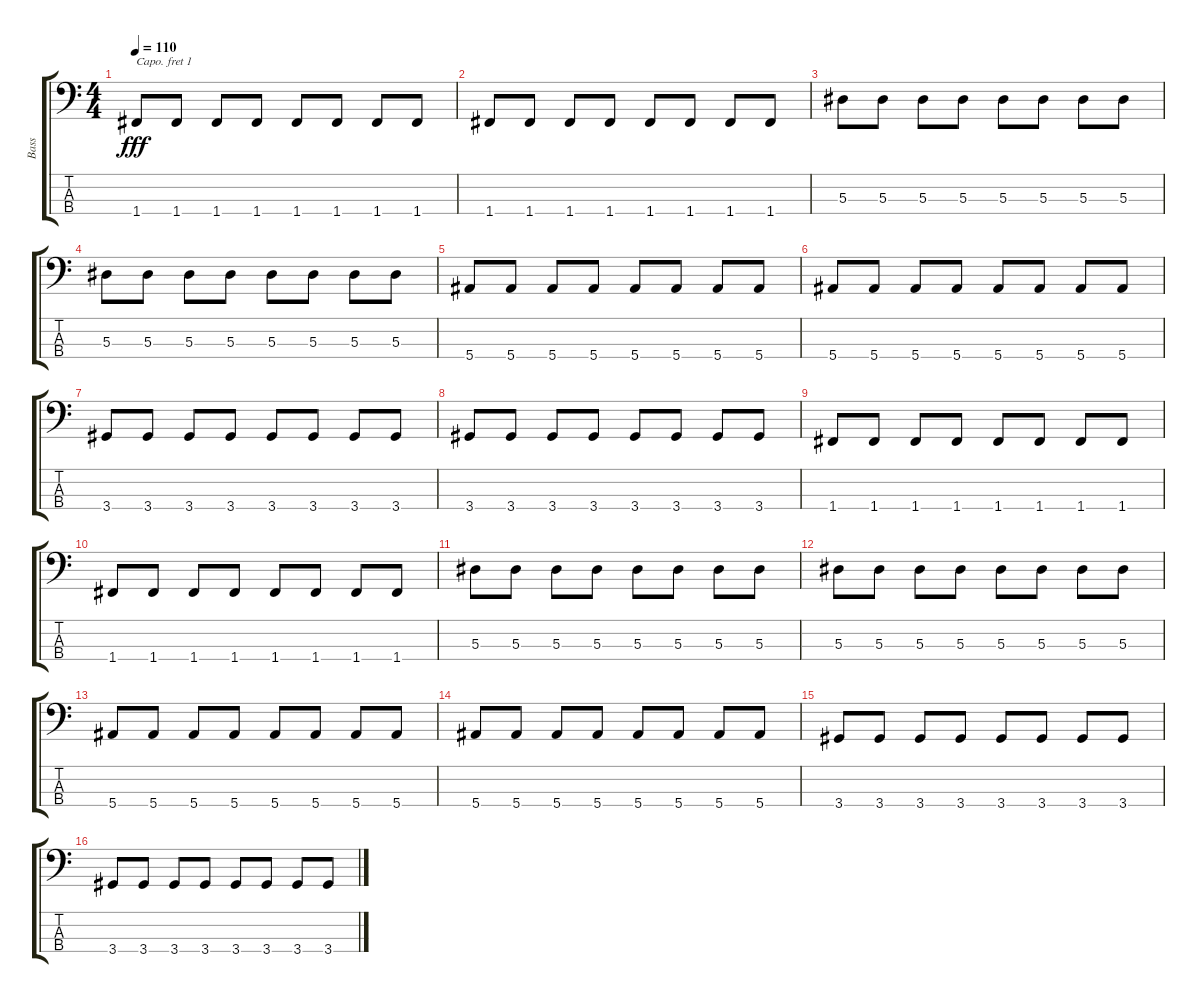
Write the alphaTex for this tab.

\track ("Bass" "Bass") {instrument electricbassfinger}
\staff {score tabs}
\capo 1
\tuning (G2 D2 A1 E1) {hide}
\ts (4 4)
\tempo 110
\clef f4
\ks c
1.4.8{dy fff} 1.4.8 1.4.8 1.4.8 1.4.8 1.4.8 1.4.8 1.4.8 |
1.4.8 1.4.8 1.4.8 1.4.8 1.4.8 1.4.8 1.4.8 1.4.8 |
5.3.8 5.3.8 5.3.8 5.3.8 5.3.8 5.3.8 5.3.8 5.3.8 |
5.3.8 5.3.8 5.3.8 5.3.8 5.3.8 5.3.8 5.3.8 5.3.8 |
5.4.8 5.4.8 5.4.8 5.4.8 5.4.8 5.4.8 5.4.8 5.4.8 |
5.4.8 5.4.8 5.4.8 5.4.8 5.4.8 5.4.8 5.4.8 5.4.8 |
3.4.8 3.4.8 3.4.8 3.4.8 3.4.8 3.4.8 3.4.8 3.4.8 |
3.4.8 3.4.8 3.4.8 3.4.8 3.4.8 3.4.8 3.4.8 3.4.8 |
1.4.8 1.4.8 1.4.8 1.4.8 1.4.8 1.4.8 1.4.8 1.4.8 |
1.4.8 1.4.8 1.4.8 1.4.8 1.4.8 1.4.8 1.4.8 1.4.8 |
5.3.8 5.3.8 5.3.8 5.3.8 5.3.8 5.3.8 5.3.8 5.3.8 |
5.3.8 5.3.8 5.3.8 5.3.8 5.3.8 5.3.8 5.3.8 5.3.8 |
5.4.8 5.4.8 5.4.8 5.4.8 5.4.8 5.4.8 5.4.8 5.4.8 |
5.4.8 5.4.8 5.4.8 5.4.8 5.4.8 5.4.8 5.4.8 5.4.8 |
3.4.8 3.4.8 3.4.8 3.4.8 3.4.8 3.4.8 3.4.8 3.4.8 |
3.4.8 3.4.8 3.4.8 3.4.8 3.4.8 3.4.8 3.4.8 3.4.8
